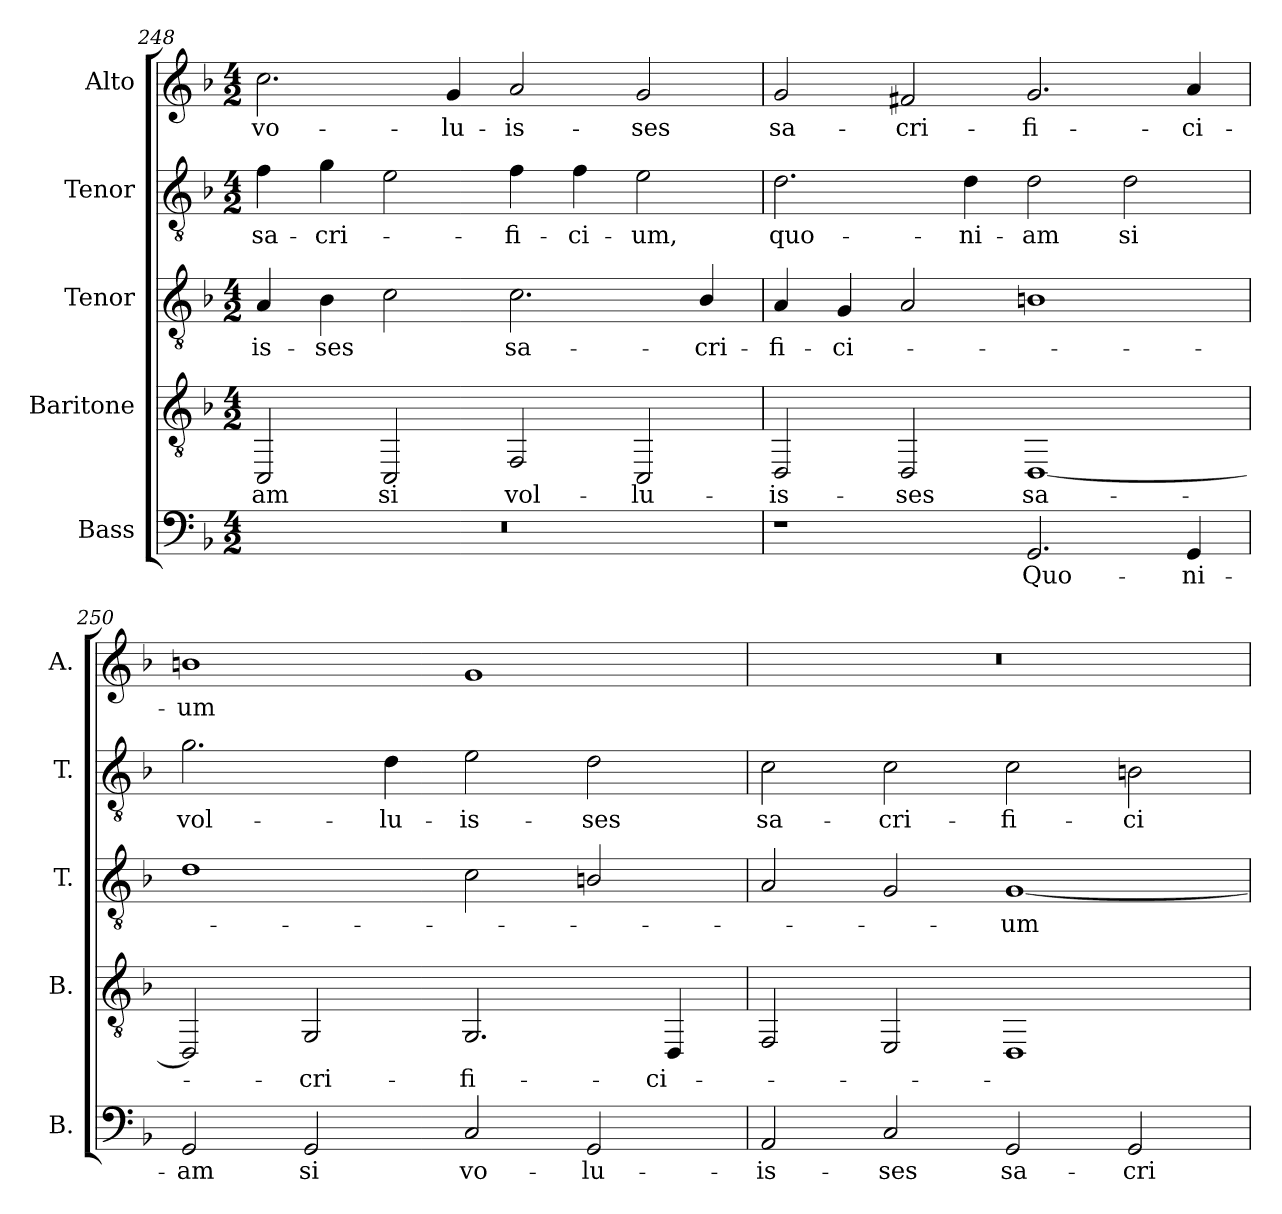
**kern	**text	**kern	**text	**kern	**text	**kern	**text	**kern	**text
*part5	*part5	*part4	*part4	*part3	*part3	*part2	*part2	*part1	*part1
*staff5	*staff5	*staff4	*staff4	*staff3	*staff3	*staff2	*staff2	*staff1	*staff1
*I"Bass	*	*I"Baritone	*	*I"Tenor	*	*I"Tenor	*	*I"Alto	*
*I'B.	*	*I'B.	*	*I'T.	*	*I'T.	*	*I'A.	*
!!LO:LB:g=z
*clefF4	*	*clefGv2	*	*clefGv2	*	*clefGv2	*	*clefG2	*
*	*	*	*	*ITrd7c12	*	*ITrd7c12	*	*	*
*k[b-]	*	*k[b-]	*	*k[b-]	*	*k[b-]	*	*k[b-]	*
*F:	*	*F:	*	*F:	*	*F:	*	*F:	*
*M4/2	*	*M4/2	*	*M4/2	*	*M4/2	*	*M4/2	*
=248	=248	=248	=248	=248	=248	=248	=248	=248	=248
!LO:N:vis=1	!	!	!	!	!	!	!	!	!
!	!	!	!LO:LY:b:color=#000000	!	!	!	!	!	!
!	!	!	!	!	!LO:LY:b:color=#000000	!	!	!	!
!	!	!	!	!	!	!	!LO:LY:b:color=#000000	!	!
!	!	!	!	!	!	!	!	!	!LO:LY:b:color=#000000
0r	.	2CCi/	-am	4AAi/	-is-	4Fi\	sa-	2.cci\	vo-
!	!	!	!	!	!LO:LY:b:color=#000000	!	!	!	!
!	!	!	!	!	!	!	!LO:LY:b:color=#000000	!	!
.	.	.	.	4BB-i\	-ses	4Gi\	-cri-	.	.
!	!	!	!LO:LY:b:color=#000000	!	!	!	!	!	!
.	.	2CCi/	si	2Ci\	.	2Ei\	.	.	.
!	!	!	!	!	!	!	!	!	!LO:LY:b:color=#000000
.	.	.	.	.	.	.	.	4gi/	-lu-
!	!	!	!LO:LY:b:color=#000000	!	!	!	!	!	!
!	!	!	!	!	!LO:LY:b:color=#000000	!	!	!	!
!	!	!	!	!	!	!	!LO:LY:b:color=#000000	!	!
!	!	!	!	!	!	!	!	!	!LO:LY:b:color=#000000
.	.	2FFi/	vol-	2.Ci\	sa-	4Fi\	-fi-	2ai/	-is-
!	!	!	!	!	!	!	!LO:LY:b:color=#000000	!	!
.	.	.	.	.	.	4Fi\	-ci-	.	.
!	!	!	!LO:LY:b:color=#000000	!	!	!	!	!	!
!	!	!	!	!	!	!	!LO:LY:b:color=#000000	!	!
!	!	!	!	!	!	!	!	!	!LO:LY:b:color=#000000
.	.	2CCi/	-lu-	.	.	2Ei\	-um,	2gi/	-ses
!	!	!	!	!	!LO:LY:b:color=#000000	!	!	!	!
.	.	.	.	4BB-i/	-cri-	.	.	.	.
=249	=249	=249	=249	=249	=249	=249	=249	=249	=249
!	!	!	!LO:LY:b:color=#000000	!	!	!	!	!	!
!	!	!	!	!	!LO:LY:b:color=#000000	!	!	!	!
!	!	!	!	!	!	!	!LO:LY:b:color=#000000	!	!
!	!	!	!	!	!	!	!	!	!LO:LY:b:color=#000000
1r	.	2DDi/	-is-	4AAi/	-fi-	2.Di\	quo-	2gi/	sa-
!	!	!	!	!	!LO:LY:b:color=#000000	!	!	!	!
.	.	.	.	4GGi/	-ci-	.	.	.	.
!	!	!	!LO:LY:b:color=#000000	!	!	!	!	!	!
!	!	!	!	!	!	!	!	!	!LO:LY:b:color=#000000
.	.	2DDi/	-ses	2AAi/	.	.	.	2f#Xi/	-cri-
!	!	!	!	!	!	!	!LO:LY:b:color=#000000	!	!
.	.	.	.	.	.	4Di\	-ni-	.	.
!	!LO:LY:b:color=#000000	!	!	!	!	!	!	!	!
!	!	!	!LO:LY:b:color=#000000	!	!	!	!	!	!
!	!	!	!	!	!	!	!LO:LY:b:color=#000000	!	!
!	!	!	!	!	!	!	!	!	!LO:LY:b:color=#000000
2.GGi/	Quo-	[1DDi	sa-	1BBni	.	2Di\	-am	2.gi/	-fi-
!	!	!	!	!	!	!	!LO:LY:b:color=#000000	!	!
.	.	.	.	.	.	2Di\	si	.	.
!	!LO:LY:b:color=#000000	!	!	!	!	!	!	!	!
!	!	!	!	!	!	!	!	!	!LO:LY:b:color=#000000
4GGi/	-ni-	.	.	.	.	.	.	4ai/	-ci-
=250	=250	=250	=250	=250	=250	=250	=250	=250	=250
!	!LO:LY:b:color=#000000	!	!	!	!	!	!	!	!
!	!	!	!	!	!	!	!LO:LY:b:color=#000000	!	!
!	!	!	!	!	!	!	!	!	!LO:LY:b:color=#000000
2GGi/	-am	2DDi/]	.	1Di	.	2.Gi\	vol-	1bni	-um
!	!LO:LY:b:color=#000000	!	!	!	!	!	!	!	!
!	!	!	!LO:LY:b:color=#000000	!	!	!	!	!	!
2GGi/	si	2GGi/	-cri-	.	.	.	.	.	.
!	!	!	!	!	!	!	!LO:LY:b:color=#000000	!	!
.	.	.	.	.	.	4Di\	-lu-	.	.
!	!LO:LY:b:color=#000000	!	!	!	!	!	!	!	!
!	!	!	!LO:LY:b:color=#000000	!	!	!	!	!	!
!	!	!	!	!	!	!	!LO:LY:b:color=#000000	!	!
2Ci/	vo-	2.GGi/	-fi-	2Ci\	.	2Ei\	-is-	1gi	.
!	!LO:LY:b:color=#000000	!	!	!	!	!	!	!	!
!	!	!	!	!	!	!	!LO:LY:b:color=#000000	!	!
2GGi/	-lu-	.	.	2BBni/	.	2Di\	-ses	.	.
!	!	!	!LO:LY:b:color=#000000	!	!	!	!	!	!
.	.	4DDi/	-ci-	.	.	.	.	.	.
=251	=251	=251	=251	=251	=251	=251	=251	=251	=251
!	!LO:LY:b:color=#000000	!	!	!	!	!	!	!	!
!	!	!	!	!	!	!	!LO:LY:b:color=#000000	!LO:N:vis=1	!
2AAi/	-is-	2FFi/	.	2AAi/	.	2Ci\	sa-	0r	.
!	!LO:LY:b:color=#000000	!	!	!	!	!	!	!	!
!	!	!	!	!	!	!	!LO:LY:b:color=#000000	!	!
2Ci/	-ses	2EEi/	.	2GGi/	.	2Ci\	-cri-	.	.
!	!LO:LY:b:color=#000000	!	!	!	!	!	!	!	!
!	!	!	!	!	!LO:LY:b:color=#000000	!	!	!	!
!	!	!	!	!	!	!	!LO:LY:b:color=#000000	!	!
2GGi/	sa-	1DDi	.	[1GGi	-um	2Ci\	-fi-	.	.
!	!LO:LY:b:color=#000000	!	!	!	!	!	!	!	!
!	!	!	!	!	!	!	!LO:LY:b:color=#000000	!	!
2GGi/	-cri-	.	.	.	.	2BBni\	-ci-	.	.
=	=	=	=	=	=	=	=	=	=
*-	*-	*-	*-	*-	*-	*-	*-	*-	*-
